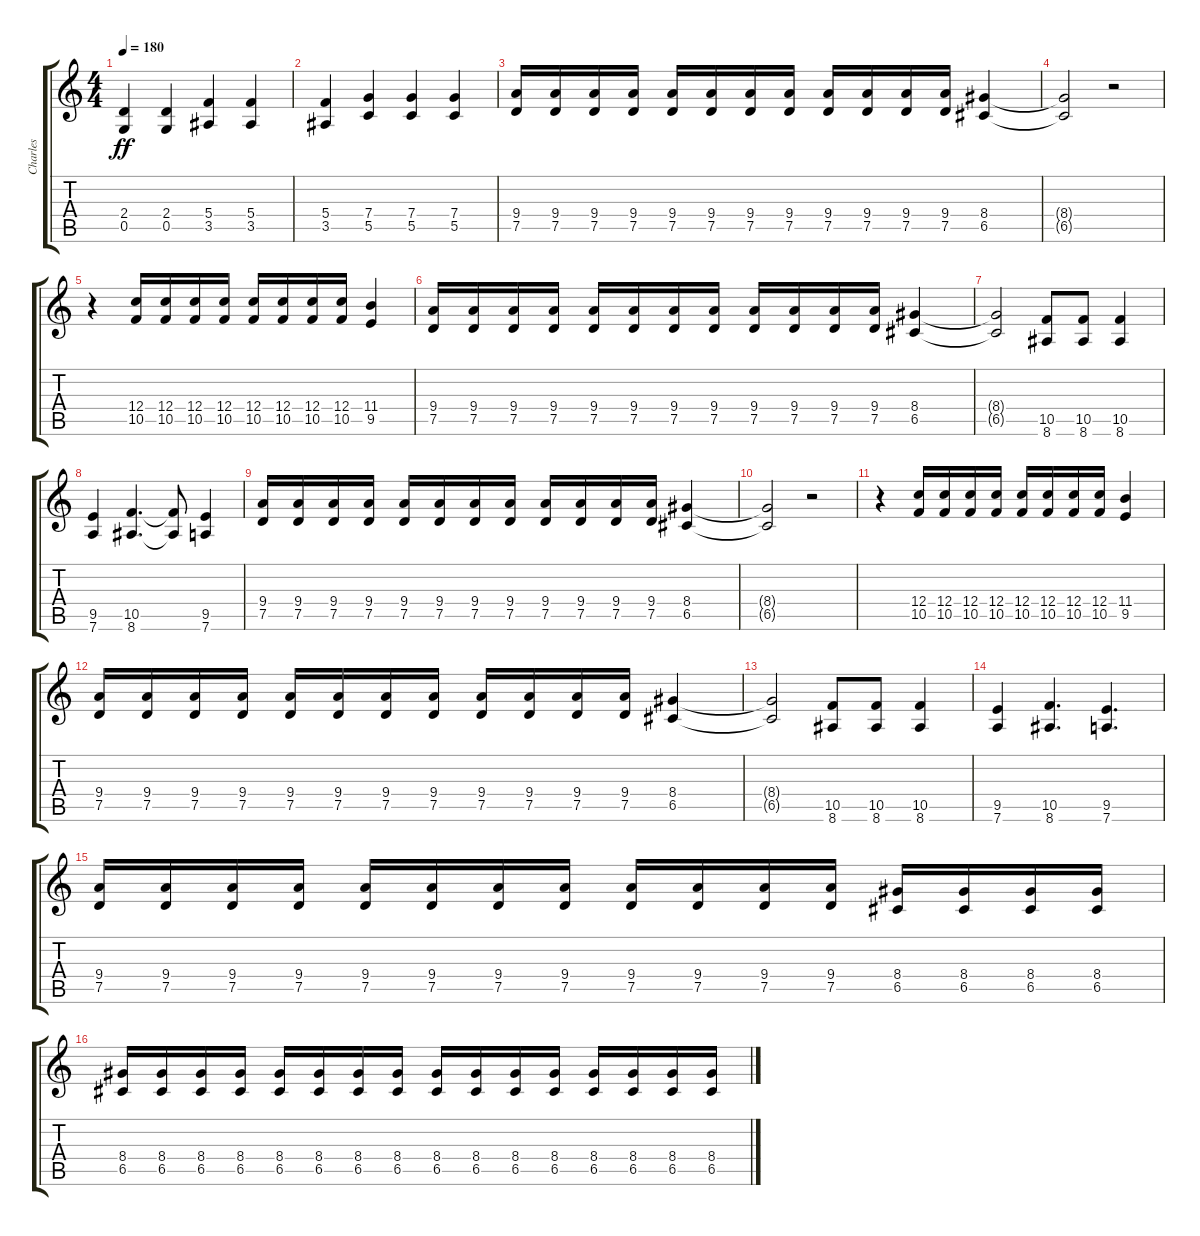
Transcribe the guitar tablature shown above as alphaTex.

\track ("Charles" "Charles") {instrument distortionguitar}
\staff {score tabs}
\tuning (D4 A3 F3 C3 G2 D2) {hide}
\ts (4 4)
\tempo 180
\clef g2
\ks c
(2.4 0.5).4{dy ff} (2.4 0.5).4 (5.4 3.5).4 (5.4 3.5).4 |
(5.4 3.5).4 (7.4 5.5).4 (7.4 5.5).4 (7.4 5.5).4 |
(9.4 7.5).16 (9.4 7.5).16 (9.4 7.5).16 (9.4 7.5).16 (9.4 7.5).16 (9.4 7.5).16 (9.4 7.5).16 (9.4 7.5).16 (9.4 7.5).16 (9.4 7.5).16 (9.4 7.5).16 (9.4 7.5).16 (8.4 6.5).4 |
(8.4{t} 6.5{t}).2 r.2 |
r.4 (12.4 10.5).16 (12.4 10.5).16 (12.4 10.5).16 (12.4 10.5).16 (12.4 10.5).16 (12.4 10.5).16 (12.4 10.5).16 (12.4 10.5).16 (11.4 9.5).4 |
(9.4 7.5).16 (9.4 7.5).16 (9.4 7.5).16 (9.4 7.5).16 (9.4 7.5).16 (9.4 7.5).16 (9.4 7.5).16 (9.4 7.5).16 (9.4 7.5).16 (9.4 7.5).16 (9.4 7.5).16 (9.4 7.5).16 (8.4 6.5).4 |
(8.4{t} 6.5{t}).2 (10.5 8.6).8 (10.5 8.6).8 (10.5 8.6).4 |
(9.5 7.6).4 (10.5 8.6).4{d} (10.5{t} 8.6{t}).8 (9.5 7.6).4 |
(9.4 7.5).16 (9.4 7.5).16 (9.4 7.5).16 (9.4 7.5).16 (9.4 7.5).16 (9.4 7.5).16 (9.4 7.5).16 (9.4 7.5).16 (9.4 7.5).16 (9.4 7.5).16 (9.4 7.5).16 (9.4 7.5).16 (8.4 6.5).4 |
(8.4{t} 6.5{t}).2 r.2 |
r.4 (12.4 10.5).16 (12.4 10.5).16 (12.4 10.5).16 (12.4 10.5).16 (12.4 10.5).16 (12.4 10.5).16 (12.4 10.5).16 (12.4 10.5).16 (11.4 9.5).4 |
(9.4 7.5).16 (9.4 7.5).16 (9.4 7.5).16 (9.4 7.5).16 (9.4 7.5).16 (9.4 7.5).16 (9.4 7.5).16 (9.4 7.5).16 (9.4 7.5).16 (9.4 7.5).16 (9.4 7.5).16 (9.4 7.5).16 (8.4 6.5).4 |
(8.4{t} 6.5{t}).2 (10.5 8.6).8 (10.5 8.6).8 (10.5 8.6).4 |
(9.5 7.6).4 (10.5 8.6).4{d} (9.5 7.6).4{d} |
(9.4 7.5).16 (9.4 7.5).16 (9.4 7.5).16 (9.4 7.5).16 (9.4 7.5).16 (9.4 7.5).16 (9.4 7.5).16 (9.4 7.5).16 (9.4 7.5).16 (9.4 7.5).16 (9.4 7.5).16 (9.4 7.5).16 (8.4 6.5).16 (8.4 6.5).16 (8.4 6.5).16 (8.4 6.5).16 |
(8.4 6.5).16 (8.4 6.5).16 (8.4 6.5).16 (8.4 6.5).16 (8.4 6.5).16 (8.4 6.5).16 (8.4 6.5).16 (8.4 6.5).16 (8.4 6.5).16 (8.4 6.5).16 (8.4 6.5).16 (8.4 6.5).16 (8.4 6.5).16 (8.4 6.5).16 (8.4 6.5).16 (8.4 6.5).16
